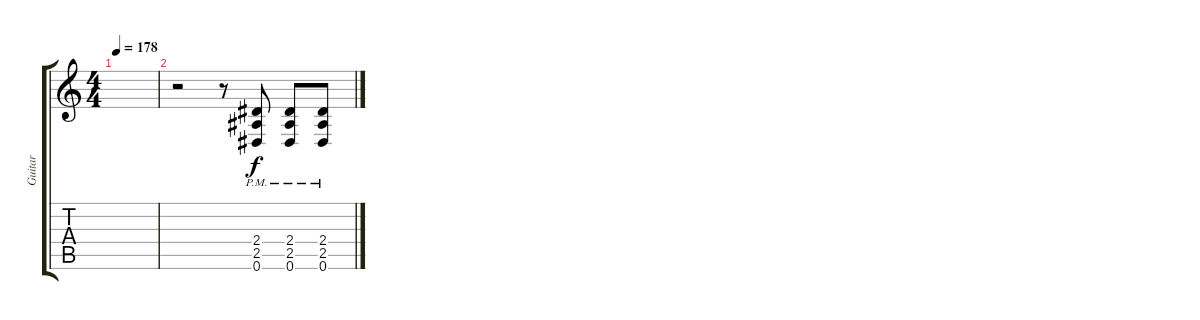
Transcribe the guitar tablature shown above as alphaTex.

\track ("Guitar" "Guitar") {instrument distortionguitar}
\staff {score tabs}
\tuning (Eb4 Bb3 Gb3 Db3 Ab2 Eb2) {hide}
\ts (4 4)
\tempo 178
\clef g2
\ks c
|
r.2 r.8 (2.4{pm} 2.5{pm} 0.6{pm}).8{volume 11} (2.4{pm} 2.5{pm} 0.6{pm}).8 (2.4{pm} 2.5{pm} 0.6{pm}).8
